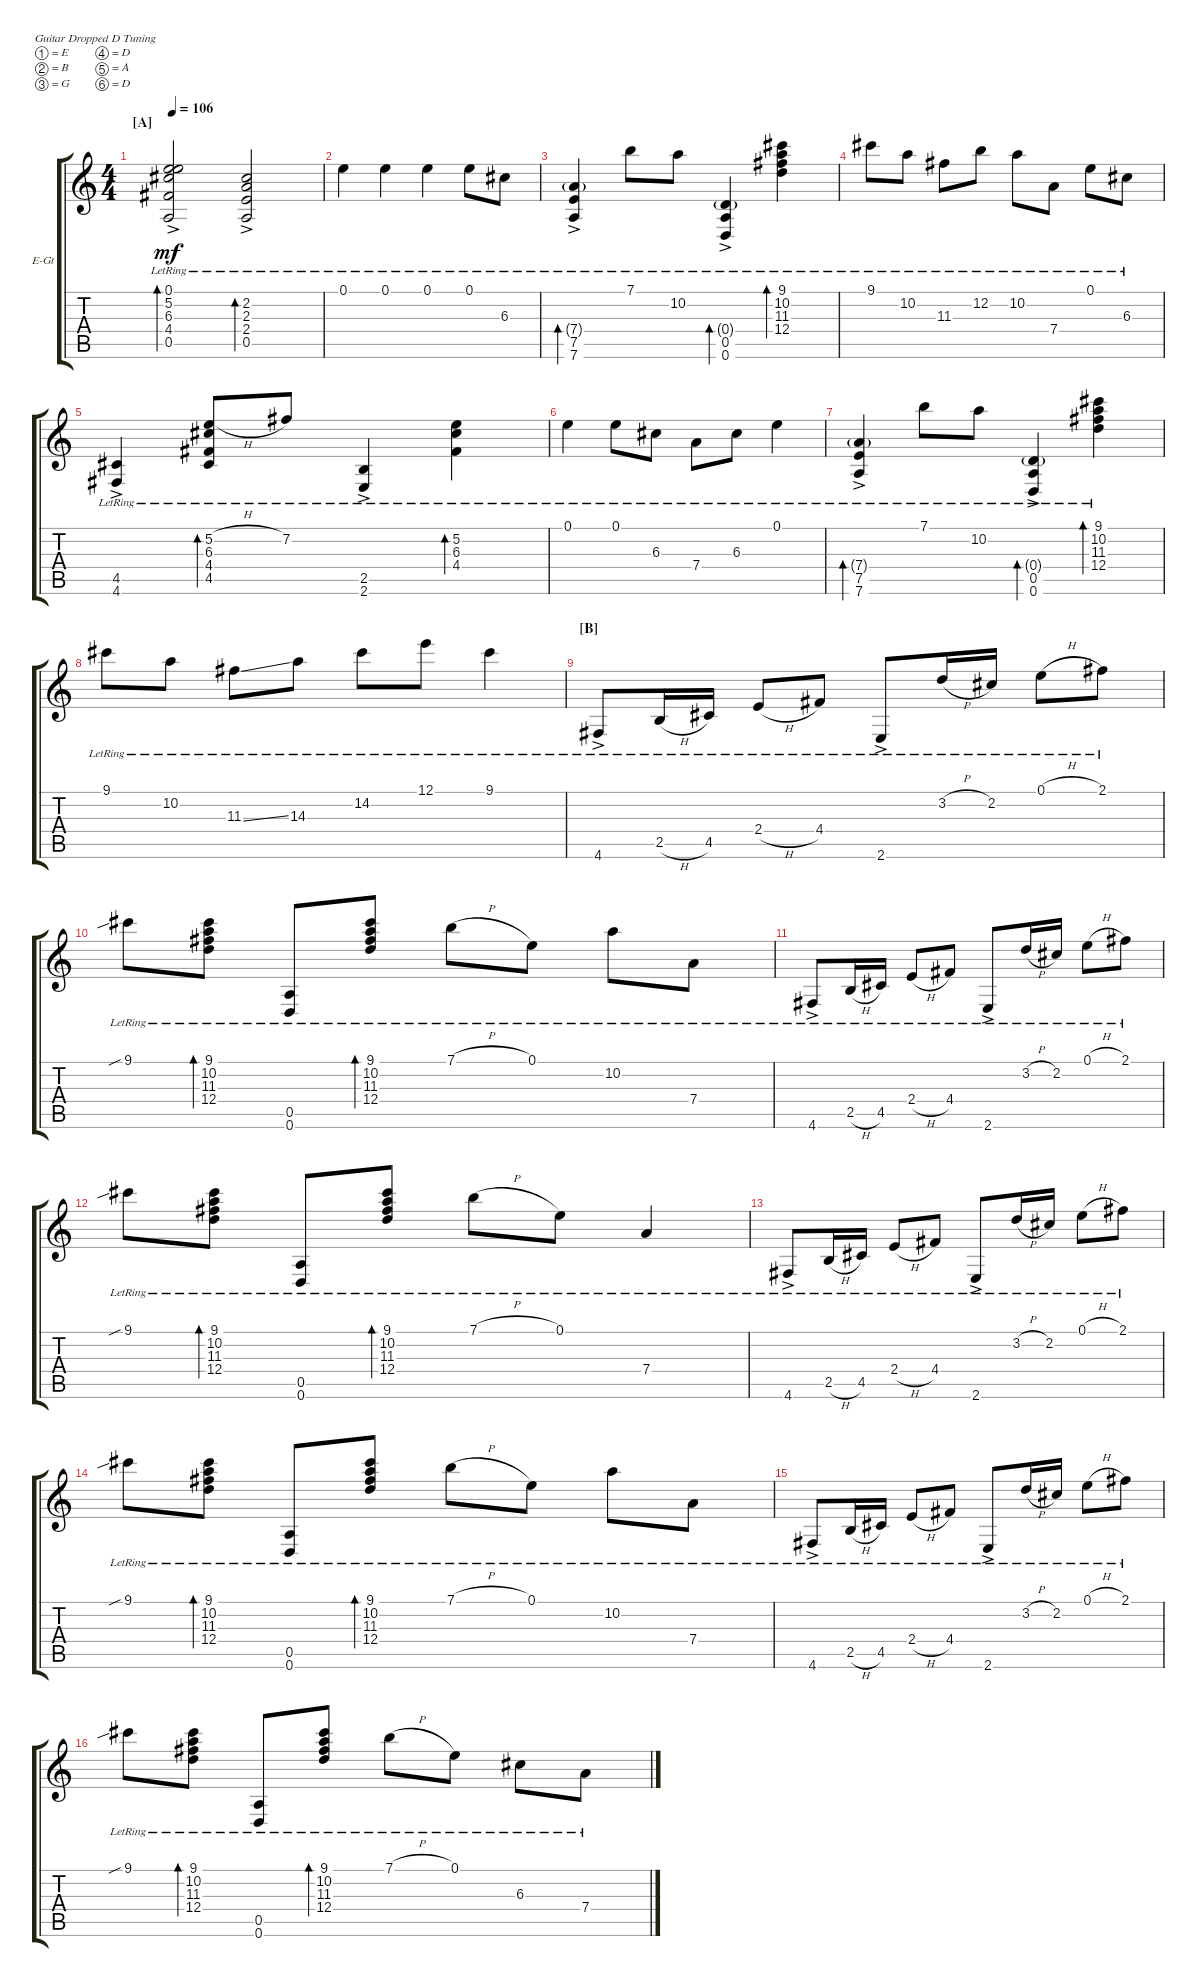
\defaultSystemsLayout 4
\bracketExtendMode groupsimilarinstruments
\firstSystemTrackNameOrientation horizontal
\otherSystemsTrackNameOrientation horizontal
\track ("Clean" "E-Gt") {instrument electricguitarclean}
\staff {score tabs}
\tuning (E4 B3 G3 D3 A2 D2)
\ts (4 4)
\section ("A" "")
\tempo 106
\clef g2
\ks c
(4.4{lr} 6.3{lr} 5.2{lr} 0.5{ac lr} 0.1{lr}).2{bd 240 dy mf} (2.4{lr} 2.3{lr} 2.2{lr} 0.5{ac lr}).2{bd 30} |
0.1{lr}.4 0.1{lr}.4 0.1{lr}.4 0.1{lr}.8 6.3{lr}.8 |
(7.5{ac lr} 7.6{ac lr} 7.4{g lr}).4{bd 30} 7.1{lr}.8 10.2{lr}.8 (0.6{ac lr} 0.5{ac lr} 0.4{g lr}).4{bd 30} (12.4{lr} 11.3{lr} 10.2{lr} 9.1{lr}).4{bd 120} |
9.1{lr}.8 10.2{lr}.8 11.3{lr}.8 12.2{lr}.8 10.2{lr}.8 7.4{lr}.8 0.1{lr}.8 6.3{lr}.8 |
(4.6{ac lr} 4.5{ac lr}).4 (4.5{lr} 4.4{lr} 6.3{lr} 5.2{h lr}).8{bd 120} 7.2{lr}.8 (2.6{ac lr} 2.5{ac lr}).4 (4.4{lr} 6.3{lr} 5.2{lr}).4{bd 120} |
0.1{lr}.4 0.1{lr}.8 6.3{lr}.8 7.4{lr}.8 6.3{lr}.8 0.1{lr}.4 |
(7.5{ac lr} 7.6{ac lr} 7.4{g lr}).4{bd 30} 7.1{lr}.8 10.2{lr}.8 (0.6{ac lr} 0.5{ac lr} 0.4{g lr}).4{bd 30} (12.4{lr} 11.3{lr} 10.2{lr} 9.1{lr}).4{bd 120} |
9.1{lr}.8 10.2{lr}.8 11.3{ss lr}.8 14.3{lr}.8 14.2{lr}.8 12.1{lr}.8 9.1{lr}.4 |
\section ("B" "")
4.6{ac lr}.8 2.5{h lr}.16 4.5{lr}.16 2.4{h lr}.8 4.4{lr}.8 2.6{ac lr}.8 3.2{h lr}.16 2.2{lr}.16 0.1{h lr}.8 2.1{lr}.8 |
9.1{sib lr}.8 (12.4{lr} 11.3{lr} 10.2{lr} 9.1{lr}).8{bd 30} (0.6{lr} 0.5{lr}).8 (12.4{lr} 11.3{lr} 10.2{lr} 9.1{lr}).8{bd 30} 7.1{h lr}.8 0.1{lr}.8 10.2{lr}.8 7.4{lr}.8 |
4.6{ac lr}.8 2.5{h lr}.16 4.5{lr}.16 2.4{h lr}.8 4.4{lr}.8 2.6{ac lr}.8 3.2{h lr}.16 2.2{lr}.16 0.1{h lr}.8 2.1{lr}.8 |
9.1{sib lr}.8 (12.4{lr} 11.3{lr} 10.2{lr} 9.1{lr}).8{bd 30} (0.6{lr} 0.5{lr}).8 (12.4{lr} 11.3{lr} 10.2{lr} 9.1{lr}).8{bd 30} 7.1{h lr}.8 0.1{lr}.8 7.4{lr}.4 |
4.6{ac lr}.8 2.5{h lr}.16 4.5{lr}.16 2.4{h lr}.8 4.4{lr}.8 2.6{ac lr}.8 3.2{h lr}.16 2.2{lr}.16 0.1{h lr}.8 2.1{lr}.8 |
9.1{sib lr}.8 (12.4{lr} 11.3{lr} 10.2{lr} 9.1{lr}).8{bd 30} (0.6{lr} 0.5{lr}).8 (12.4{lr} 11.3{lr} 10.2{lr} 9.1{lr}).8{bd 30} 7.1{h lr}.8 0.1{lr}.8 10.2{lr}.8 7.4{lr}.8 |
4.6{ac lr}.8 2.5{h lr}.16 4.5{lr}.16 2.4{h lr}.8 4.4{lr}.8 2.6{ac lr}.8 3.2{h lr}.16 2.2{lr}.16 0.1{h lr}.8 2.1{lr}.8 |
9.1{sib lr}.8 (12.4{lr} 11.3{lr} 10.2{lr} 9.1{lr}).8{bd 30} (0.6{lr} 0.5{lr}).8 (12.4{lr} 11.3{lr} 10.2{lr} 9.1{lr}).8{bd 30} 7.1{h lr}.8 0.1{lr}.8 6.3{lr}.8 7.4{lr}.8
